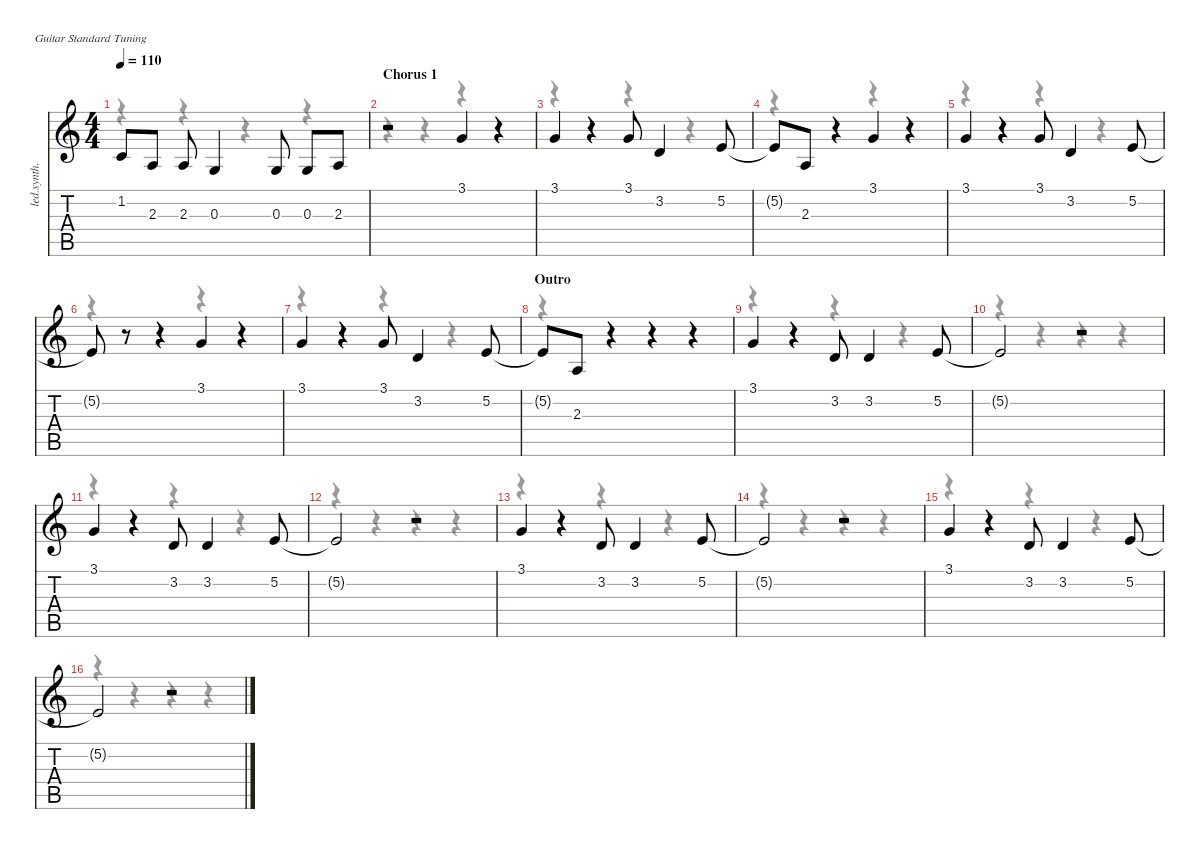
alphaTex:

\defaultSystemsLayout 4
\hideDynamics
\bracketExtendMode nobrackets
\otherSystemsTrackNameOrientation horizontal
\track ("Vocal" "led.synth.") {instrument lead6voice}
\staff {score tabs}
\tuning (E4 B3 G3 D3 A2 E2)
\voice
\ts (4 4)
\tempo 110
\clef g2
\ks c
1.2{t}.8{dy f} 2.3.8 2.3.8 0.3.4 0.3.8 0.3.8 2.3.8 |
\section ("" "Chorus 1")
r.2 3.1.4 r.4 |
3.1.4 r.4 3.1.8 3.2.4 5.2.8 |
5.2{t}.8 2.3.8 r.4 3.1.4 r.4 |
3.1.4 r.4 3.1.8 3.2.4 5.2.8 |
5.2{t}.8 r.8 r.4 3.1.4 r.4 |
3.1.4 r.4 3.1.8 3.2.4 5.2.8 |
\section ("" "Outro")
5.2{t}.8 2.3.8 r.4 r.4 r.4 |
3.1.4 r.4 3.2.8 3.2.4 5.2.8 |
5.2{t}.2 r.2 |
3.1.4 r.4 3.2.8 3.2.4 5.2.8 |
5.2{t}.2 r.2 |
3.1.4 r.4 3.2.8 3.2.4 5.2.8 |
5.2{t}.2 r.2 |
3.1.4 r.4 3.2.8 3.2.4 5.2.8 |
5.2{t}.2 r.2
\voice
\clef g2
\ottava regular
\simile none
\ks c
r.4{dy mf} r.4 r.4 r.4 |
r.4 r.4 r.4 r.4 |
r.4 r.4 r.4 r.4 |
r.4 r.4 r.4 r.4 |
r.4 r.4 r.4 r.4 |
r.4 r.4 r.4 r.4 |
r.4 r.4 r.4 r.4 |
r.4 r.4 r.4 r.4 |
r.4 r.4 r.4 r.4 |
r.4 r.4 r.4 r.4 |
r.4 r.4 r.4 r.4 |
r.4 r.4 r.4 r.4 |
r.4 r.4 r.4 r.4 |
r.4 r.4 r.4 r.4 |
r.4 r.4 r.4 r.4 |
r.4 r.4 r.4 r.4
